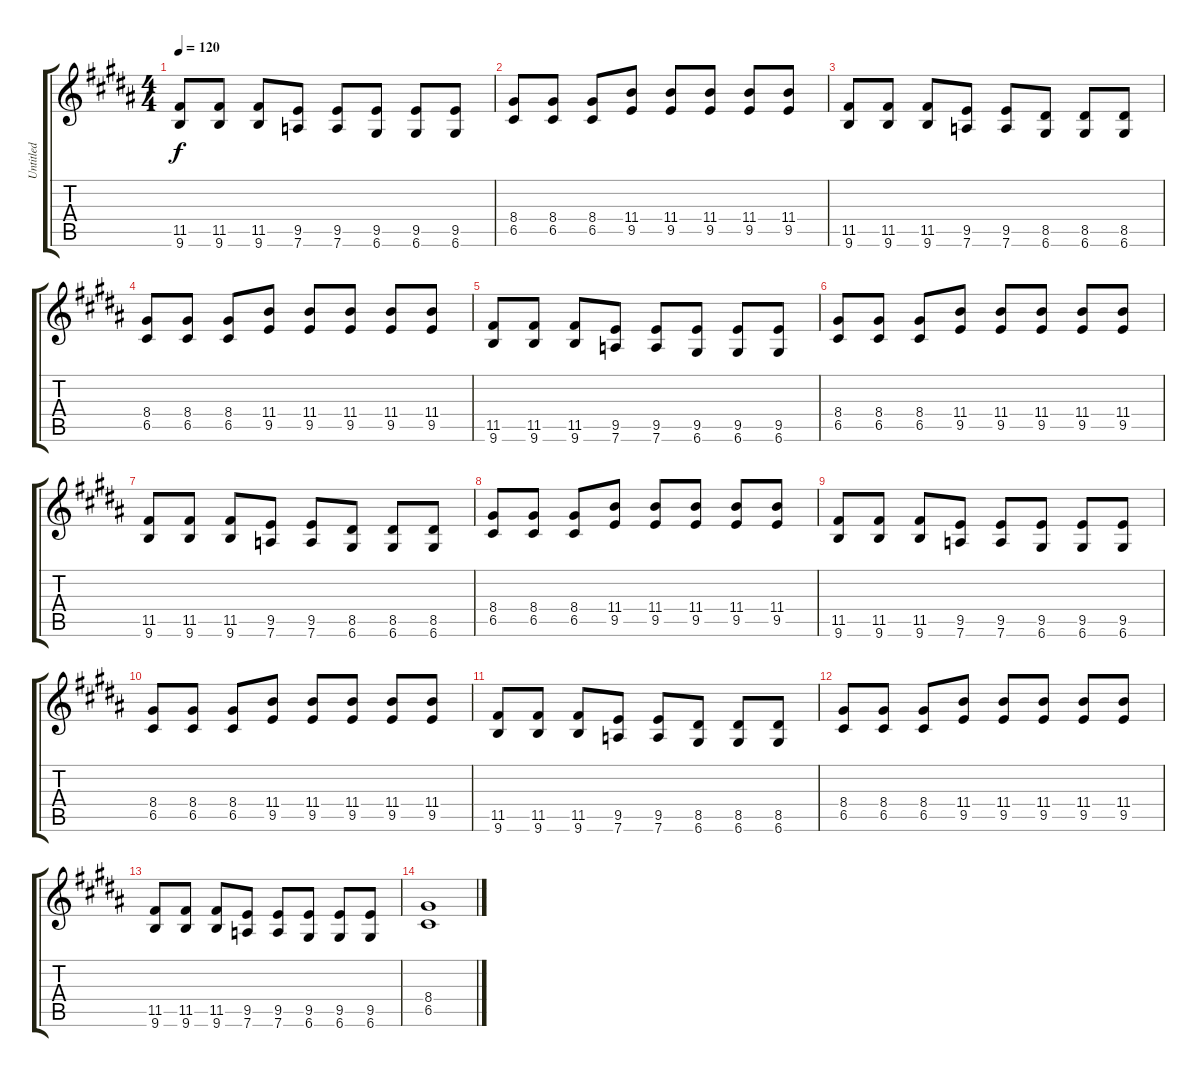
\track ("Untitled" "Untitled") {instrument overdrivenguitar}
\staff {score tabs}
\tuning (D4 A3 F3 C3 G2 D2) {hide}
\ts (4 4)
\tempo 120
\clef g2
\ks b
(11.5 9.6).8{dy f} (11.5 9.6).8 (11.5 9.6).8 (9.5 7.6).8 (9.5 7.6).8 (9.5 6.6).8 (9.5 6.6).8 (9.5 6.6).8 |
(8.4 6.5).8 (8.4 6.5).8 (8.4 6.5).8 (11.4 9.5).8 (11.4 9.5).8 (11.4 9.5).8 (11.4 9.5).8 (11.4 9.5).8 |
(11.5 9.6).8 (11.5 9.6).8 (11.5 9.6).8 (9.5 7.6).8 (9.5 7.6).8 (8.5 6.6).8 (8.5 6.6).8 (8.5 6.6).8 |
(8.4 6.5).8 (8.4 6.5).8 (8.4 6.5).8 (11.4 9.5).8 (11.4 9.5).8 (11.4 9.5).8 (11.4 9.5).8 (11.4 9.5).8 |
(11.5 9.6).8 (11.5 9.6).8 (11.5 9.6).8 (9.5 7.6).8 (9.5 7.6).8 (9.5 6.6).8 (9.5 6.6).8 (9.5 6.6).8 |
(8.4 6.5).8 (8.4 6.5).8 (8.4 6.5).8 (11.4 9.5).8 (11.4 9.5).8 (11.4 9.5).8 (11.4 9.5).8 (11.4 9.5).8 |
(11.5 9.6).8 (11.5 9.6).8 (11.5 9.6).8 (9.5 7.6).8 (9.5 7.6).8 (8.5 6.6).8 (8.5 6.6).8 (8.5 6.6).8 |
(8.4 6.5).8 (8.4 6.5).8 (8.4 6.5).8 (11.4 9.5).8 (11.4 9.5).8 (11.4 9.5).8 (11.4 9.5).8 (11.4 9.5).8 |
(11.5 9.6).8 (11.5 9.6).8 (11.5 9.6).8 (9.5 7.6).8 (9.5 7.6).8 (9.5 6.6).8 (9.5 6.6).8 (9.5 6.6).8 |
(8.4 6.5).8 (8.4 6.5).8 (8.4 6.5).8 (11.4 9.5).8 (11.4 9.5).8 (11.4 9.5).8 (11.4 9.5).8 (11.4 9.5).8 |
(11.5 9.6).8 (11.5 9.6).8 (11.5 9.6).8 (9.5 7.6).8 (9.5 7.6).8 (8.5 6.6).8 (8.5 6.6).8 (8.5 6.6).8 |
(8.4 6.5).8 (8.4 6.5).8 (8.4 6.5).8 (11.4 9.5).8 (11.4 9.5).8 (11.4 9.5).8 (11.4 9.5).8 (11.4 9.5).8 |
(11.5 9.6).8 (11.5 9.6).8 (11.5 9.6).8 (9.5 7.6).8 (9.5 7.6).8 (9.5 6.6).8 (9.5 6.6).8 (9.5 6.6).8 |
(8.4 6.5).1
